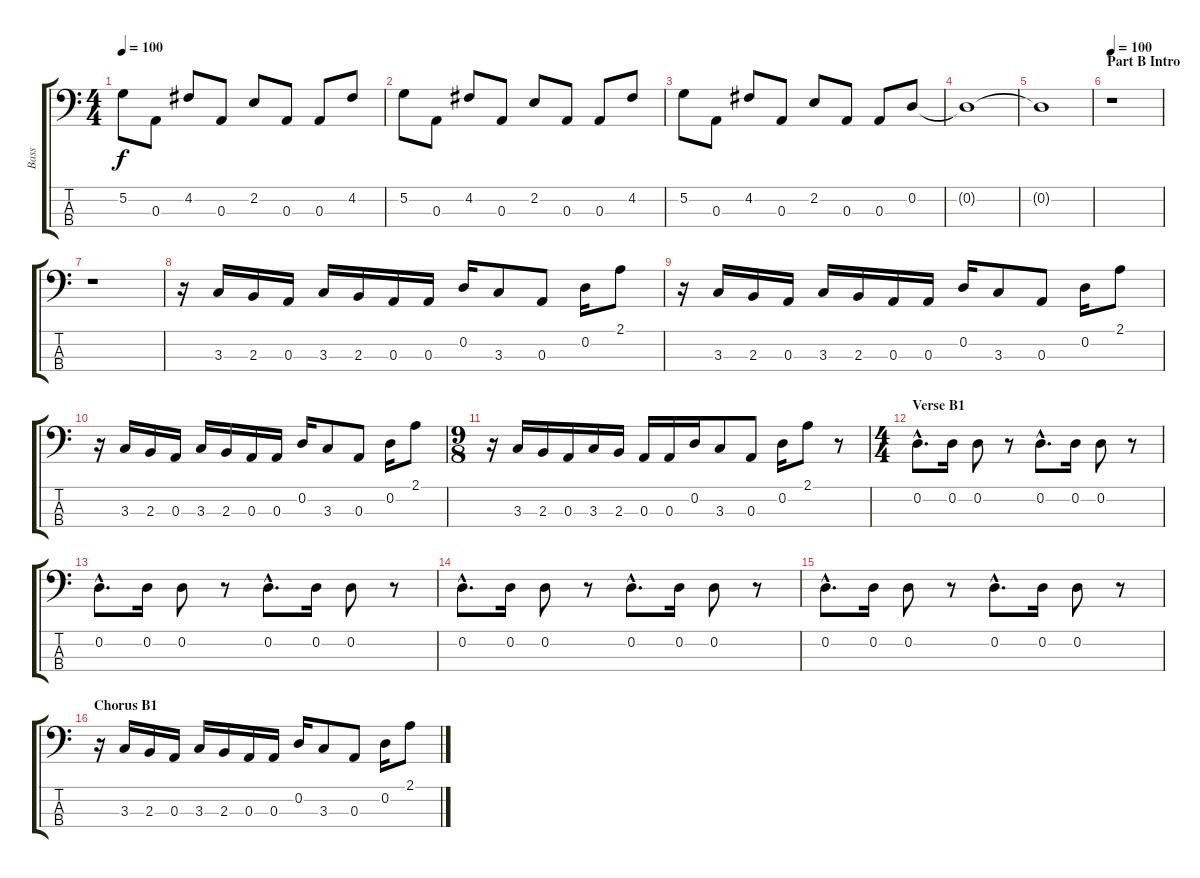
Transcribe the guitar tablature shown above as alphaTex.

\track ("Bass" "Bass") {instrument electricbassfinger}
\staff {score tabs}
\tuning (G2 D2 A1 E1) {hide}
\ts (4 4)
\tempo 100
\clef f4
\ks c
5.2.8{dy f} 0.3.8 4.2.8 0.3.8 2.2.8 0.3.8 0.3.8 4.2.8 |
5.2.8 0.3.8 4.2.8 0.3.8 2.2.8 0.3.8 0.3.8 4.2.8 |
5.2.8 0.3.8 4.2.8 0.3.8 2.2.8 0.3.8 0.3.8 0.2.8 |
0.2{t}.1 |
0.2{t}.1 |
\section ("" "Part B Intro")
\tempo 100
r.1 |
r.1 |
r.16 3.3.16 2.3.16 0.3.16 3.3.16 2.3.16 0.3.16 0.3.16 0.2.16 3.3.8 0.3.8 0.2.16 2.1.8 |
r.16 3.3.16 2.3.16 0.3.16 3.3.16 2.3.16 0.3.16 0.3.16 0.2.16 3.3.8 0.3.8 0.2.16 2.1.8 |
r.16 3.3.16 2.3.16 0.3.16 3.3.16 2.3.16 0.3.16 0.3.16 0.2.16 3.3.8 0.3.8 0.2.16 2.1.8 |
\ts (9 8)
r.16 3.3.16 2.3.16 0.3.16 3.3.16 2.3.16 0.3.16 0.3.16 0.2.16 3.3.8 0.3.8 0.2.16 2.1.8 r.8 |
\ts (4 4)
\section ("" "Verse B1")
0.2{hac}.8{d} 0.2.16 0.2.8 r.8 0.2{hac}.8{d} 0.2.16 0.2.8 r.8 |
0.2{hac}.8{d} 0.2.16 0.2.8 r.8 0.2{hac}.8{d} 0.2.16 0.2.8 r.8 |
0.2{hac}.8{d} 0.2.16 0.2.8 r.8 0.2{hac}.8{d} 0.2.16 0.2.8 r.8 |
0.2{hac}.8{d} 0.2.16 0.2.8 r.8 0.2{hac}.8{d} 0.2.16 0.2.8 r.8 |
\section ("" "Chorus B1")
r.16 3.3.16 2.3.16 0.3.16 3.3.16 2.3.16 0.3.16 0.3.16 0.2.16 3.3.8 0.3.8 0.2.16 2.1.8
